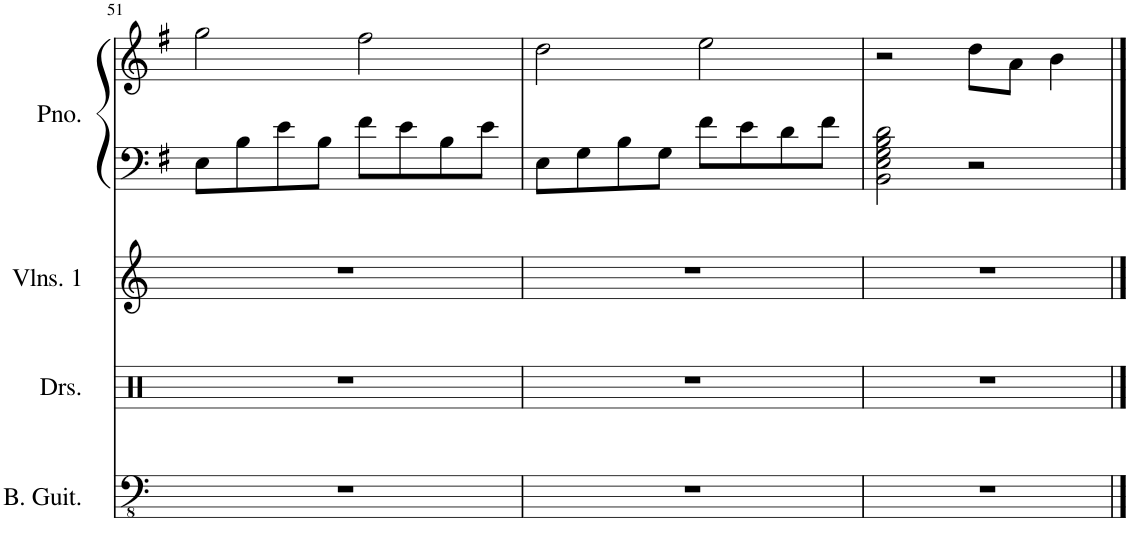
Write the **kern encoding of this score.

**kern	**kern	**kern	**kern	**kern
*part4	*part3	*part2	*part1	*part1
*staff5	*staff4	*staff3	*staff2	*staff1
*I"Bass Guitar	*I"Drumset	*I"Violins 1	*I"Piano	*
*I'B. Guit.	*I'Drs.	*I'Vlns. 1	*I'Pno.	*
!!LO:PB:g=z
*clefFv4	*clefX	*clefG2	*clefF4	*clefG2
*k[]	*k[]	*k[]	*k[f#]	*k[f#]
*M4/4	*M4/4	*M4/4	*M4/4	*M4/4
=51	=51	=51	=51	=51
1r	1r	1r	8E\L	2gg\
.	.	.	8B\	.
.	.	.	8e\	.
.	.	.	8B\J	.
.	.	.	8f#\L	2ff#\
.	.	.	8e\	.
.	.	.	8B\	.
.	.	.	8e\J	.
=52	=52	=52	=52	=52
1r	1r	1r	8E\L	2dd\
.	.	.	8G\	.
.	.	.	8B\	.
.	.	.	8G\J	.
.	.	.	8f#\L	2ee\
.	.	.	8e\	.
.	.	.	8d\	.
.	.	.	8f#\J	.
=53	=53	=53	=53	=53
1r	1r	1r	2BB\ 2E\ 2G\ 2B\ 2d\	2r
.	.	.	2r	8dd\L
.	.	.	.	8a\J
.	.	.	.	4b\
==	==	==	==	==
*-	*-	*-	*-	*-
